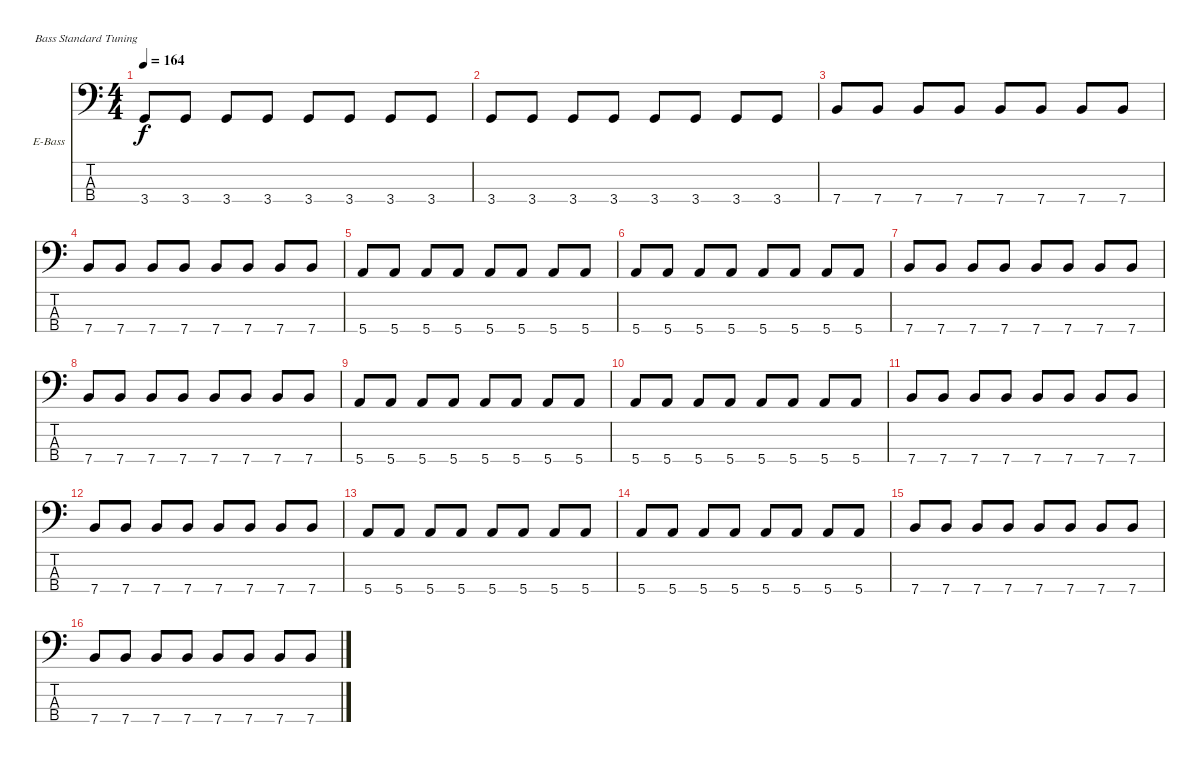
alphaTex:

\defaultSystemsLayout 4
\bracketExtendMode nobrackets
\firstSystemTrackNameOrientation horizontal
\otherSystemsTrackNameOrientation horizontal
\track ("Jeff Ament" "E-Bass") {instrument electricbassfinger}
\staff {score tabs}
\tuning (G2 D2 A1 E1)
\ts (4 4)
\tempo 164
\clef f4
\ks c
3.4.8{dy f} 3.4.8 3.4.8 3.4.8 3.4.8 3.4.8 3.4.8 3.4.8 |
3.4.8 3.4.8 3.4.8 3.4.8 3.4.8 3.4.8 3.4.8 3.4.8 |
7.4.8 7.4.8 7.4.8 7.4.8 7.4.8 7.4.8 7.4.8 7.4.8 |
7.4.8 7.4.8 7.4.8 7.4.8 7.4.8 7.4.8 7.4.8 7.4.8 |
5.4.8 5.4.8 5.4.8 5.4.8 5.4.8 5.4.8 5.4.8 5.4.8 |
5.4.8 5.4.8 5.4.8 5.4.8 5.4.8 5.4.8 5.4.8 5.4.8 |
7.4.8 7.4.8 7.4.8 7.4.8 7.4.8 7.4.8 7.4.8 7.4.8 |
7.4.8 7.4.8 7.4.8 7.4.8 7.4.8 7.4.8 7.4.8 7.4.8 |
5.4.8 5.4.8 5.4.8 5.4.8 5.4.8 5.4.8 5.4.8 5.4.8 |
5.4.8 5.4.8 5.4.8 5.4.8 5.4.8 5.4.8 5.4.8 5.4.8 |
7.4.8 7.4.8 7.4.8 7.4.8 7.4.8 7.4.8 7.4.8 7.4.8 |
7.4.8 7.4.8 7.4.8 7.4.8 7.4.8 7.4.8 7.4.8 7.4.8 |
5.4.8 5.4.8 5.4.8 5.4.8 5.4.8 5.4.8 5.4.8 5.4.8 |
5.4.8 5.4.8 5.4.8 5.4.8 5.4.8 5.4.8 5.4.8 5.4.8 |
7.4.8 7.4.8 7.4.8 7.4.8 7.4.8 7.4.8 7.4.8 7.4.8 |
7.4.8 7.4.8 7.4.8 7.4.8 7.4.8 7.4.8 7.4.8 7.4.8
